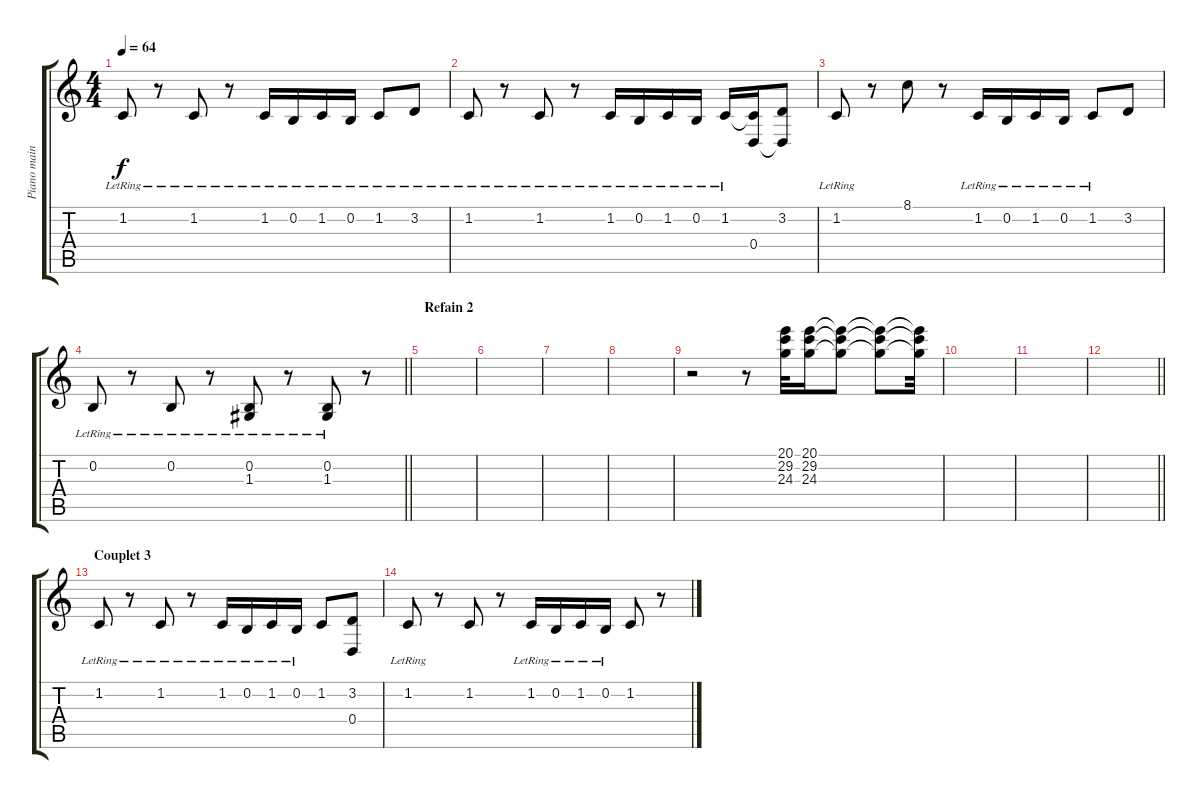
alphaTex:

\track ("Piano main droite" "Piano main") {instrument acousticgrandpiano}
\staff {score tabs}
\tuning (E4 B3 G3 D3 A2 E2) {hide}
\ts (4 4)
\tempo 64
\clef g2
\ks c
1.2{lr}.8{dy f} r.8 1.2{lr}.8 r.8 1.2{lr}.16 0.2{lr}.16 1.2{lr}.16 0.2{lr}.16 1.2{lr}.8 3.2{lr}.8 |
1.2{lr}.8 r.8 1.2{lr}.8 r.8 1.2{lr}.16 0.2{lr}.16 1.2{lr}.16 0.2{lr}.16 1.2{lr}.16 (1.2{t} 0.4).16 (3.2 0.4{t}).8 |
1.2{lr}.8 r.8 8.1.8 r.8 1.2{lr}.16 0.2{lr}.16 1.2{lr}.16 0.2{lr}.16 1.2{lr}.8 3.2.8 |
\barLineRight lightlight
0.2{lr}.8 r.8 0.2{lr}.8 r.8 (0.2{lr} 1.3{lr}).8 r.8 (0.2{lr} 1.3{lr}).8 r.8 |
\section ("" "Refain 2")
|
|
|
|
r.2 r.8 (20.1 29.2 24.3).32 (20.1 29.2 24.3).16 (20.1{t} 29.2{t} 24.3{t}).8 (20.1{t} 29.2{t} 24.3{t}).8 (20.1{t} 29.2{t} 24.3{t}).32 |
|
|
\barLineRight lightlight
|
\section ("" "Couplet 3")
1.2{lr}.8 r.8 1.2{lr}.8 r.8 1.2{lr}.16 0.2{lr}.16 1.2{lr}.16 0.2{lr}.16 1.2.8 (3.2 0.4).8 |
1.2{lr}.8 r.8 1.2.8 r.8 1.2{lr}.16 0.2{lr}.16 1.2{lr}.16 0.2{lr}.16 1.2.8 r.8
